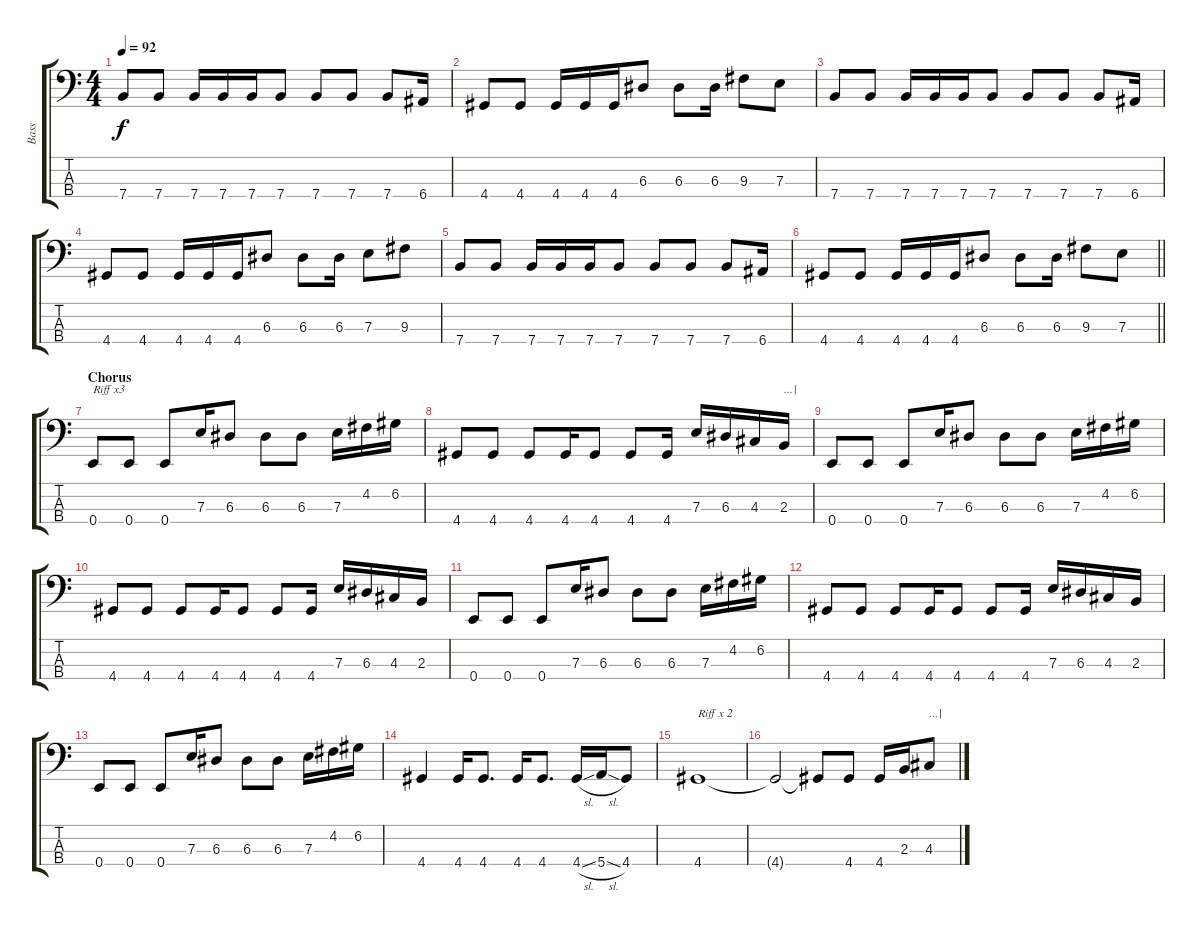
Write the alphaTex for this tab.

\track ("Bass" "Bass") {instrument electricbasspick}
\staff {score tabs}
\tuning (G2 D2 A1 E1) {hide}
\ts (4 4)
\tempo 92
\clef f4
\ks c
7.4.8{dy f} 7.4.8 7.4.16 7.4.16 7.4.16 7.4.8 7.4.8 7.4.8 7.4.8 6.4.16 |
4.4.8 4.4.8 4.4.16 4.4.16 4.4.16 6.3.8 6.3.8 6.3.16 9.3.8 7.3.8 |
7.4.8 7.4.8 7.4.16 7.4.16 7.4.16 7.4.8 7.4.8 7.4.8 7.4.8 6.4.16 |
4.4.8 4.4.8 4.4.16 4.4.16 4.4.16 6.3.8 6.3.8 6.3.16 7.3.8 9.3.8 |
7.4.8 7.4.8 7.4.16 7.4.16 7.4.16 7.4.8 7.4.8 7.4.8 7.4.8 6.4.16 |
\barLineRight lightlight
4.4.8 4.4.8 4.4.16 4.4.16 4.4.16 6.3.8 6.3.8 6.3.16 9.3.8 7.3.8 |
\section ("" "Chorus")
0.4.8{txt "Riff x3"} 0.4.8 0.4.8 7.3.16 6.3.8 6.3.8 6.3.8 7.3.16 4.2.16 6.2.16 |
4.4.8 4.4.8 4.4.8 4.4.16 4.4.8 4.4.8 4.4.16 7.3.16 6.3.16 4.3.16 2.3.16{txt "...|"} |
0.4.8 0.4.8 0.4.8 7.3.16 6.3.8 6.3.8 6.3.8 7.3.16 4.2.16 6.2.16 |
4.4.8 4.4.8 4.4.8 4.4.16 4.4.8 4.4.8 4.4.16 7.3.16 6.3.16 4.3.16 2.3.16 |
0.4.8 0.4.8 0.4.8 7.3.16 6.3.8 6.3.8 6.3.8 7.3.16 4.2.16 6.2.16 |
4.4.8 4.4.8 4.4.8 4.4.16 4.4.8 4.4.8 4.4.16 7.3.16 6.3.16 4.3.16 2.3.16 |
0.4.8 0.4.8 0.4.8 7.3.16 6.3.8 6.3.8 6.3.8 7.3.16 4.2.16 6.2.16 |
4.4.4 4.4.16 4.4.8{d} 4.4.16 4.4.8{d} 4.4{sl}.16 5.4{sl}.16 4.4.8 |
4.4.1{txt "Riff x 2"} |
4.4{t}.2 4.4{t}.8 4.4.8 4.4.16 2.3.16 4.3.8{txt "...|"}
